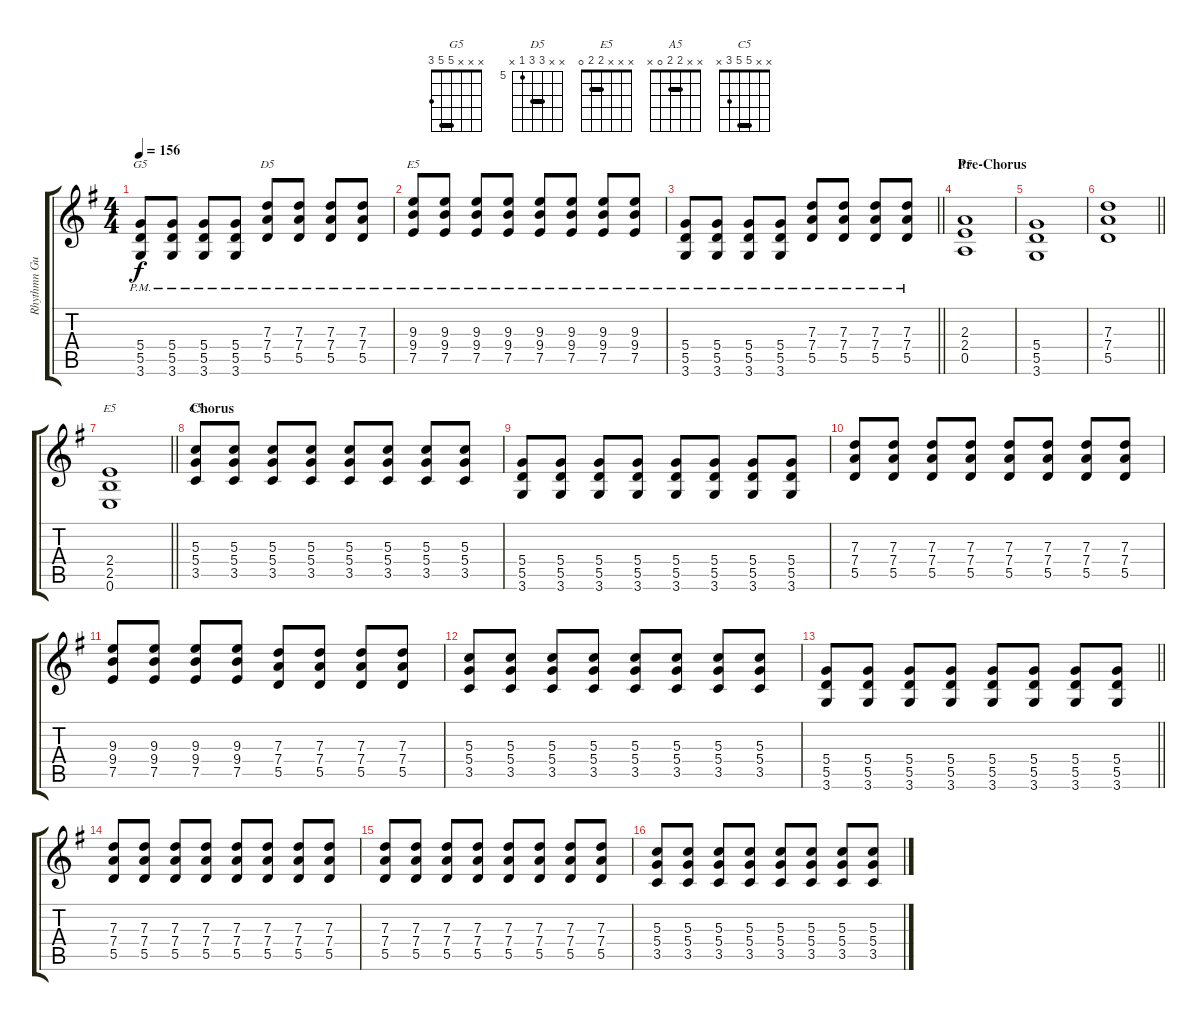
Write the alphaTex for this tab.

\track ("Rhythmn Guitar" "Rhythmn Gu") {instrument overdrivenguitar}
\staff {score tabs}
\tuning (E4 B3 G3 D3 A2 E2) {hide}
\chord ("G5" x x x 5 5 3) {barre 5}
\chord ("D5" x x 7 7 5 x) {firstfret 5 barre 7}
\chord ("E5" x x 9 9 7 x) {firstfret 7 barre 9}
\chord ("A5" x x 2 2 0 x) {barre 2}
\chord ("E5" x x x 2 2 0) {barre 2}
\chord ("C5" x x 5 5 3 x) {barre 5}
\ts (4 4)
\tempo 156
\clef g2
\ks g
(5.4{pm} 5.5{pm} 3.6{pm}).8{ch "G5" dy f} (5.4{pm} 5.5{pm} 3.6{pm}).8 (5.4{pm} 5.5{pm} 3.6{pm}).8 (5.4{pm} 5.5{pm} 3.6{pm}).8 (7.3{pm} 7.4{pm} 5.5{pm}).8{ch "D5"} (7.3{pm} 7.4{pm} 5.5{pm}).8 (7.3{pm} 7.4{pm} 5.5{pm}).8 (7.3{pm} 7.4{pm} 5.5{pm}).8 |
(9.3{pm} 9.4{pm} 7.5{pm}).8{ch "E5"} (9.3{pm} 9.4{pm} 7.5{pm}).8 (9.3{pm} 9.4{pm} 7.5{pm}).8 (9.3{pm} 9.4{pm} 7.5{pm}).8 (9.3{pm} 9.4{pm} 7.5{pm}).8 (9.3{pm} 9.4{pm} 7.5{pm}).8 (9.3{pm} 9.4{pm} 7.5{pm}).8 (9.3{pm} 9.4{pm} 7.5{pm}).8 |
\barLineRight lightlight
(5.4{pm} 5.5{pm} 3.6{pm}).8 (5.4{pm} 5.5{pm} 3.6{pm}).8 (5.4{pm} 5.5{pm} 3.6{pm}).8 (5.4{pm} 5.5{pm} 3.6{pm}).8 (7.3{pm} 7.4{pm} 5.5{pm}).8 (7.3{pm} 7.4{pm} 5.5{pm}).8 (7.3{pm} 7.4{pm} 5.5{pm}).8 (7.3{pm} 7.4{pm} 5.5{pm}).8 |
\section ("" "Pre-Chorus")
(2.3 2.4 0.5).1{ch "A5"} |
(5.4 5.5 3.6).1 |
\barLineRight lightlight
(7.3 7.4 5.5).1 |
\barLineRight lightlight
(2.4 2.5 0.6).1{ch "E5"} |
\section ("" "Chorus")
(5.3 5.4 3.5).8{ch "C5"} (5.3 5.4 3.5).8 (5.3 5.4 3.5).8 (5.3 5.4 3.5).8 (5.3 5.4 3.5).8 (5.3 5.4 3.5).8 (5.3 5.4 3.5).8 (5.3 5.4 3.5).8 |
(5.4 5.5 3.6).8 (5.4 5.5 3.6).8 (5.4 5.5 3.6).8 (5.4 5.5 3.6).8 (5.4 5.5 3.6).8 (5.4 5.5 3.6).8 (5.4 5.5 3.6).8 (5.4 5.5 3.6).8 |
(7.3 7.4 5.5).8 (7.3 7.4 5.5).8 (7.3 7.4 5.5).8 (7.3 7.4 5.5).8 (7.3 7.4 5.5).8 (7.3 7.4 5.5).8 (7.3 7.4 5.5).8 (7.3 7.4 5.5).8 |
(9.3 9.4 7.5).8 (9.3 9.4 7.5).8 (9.3 9.4 7.5).8 (9.3 9.4 7.5).8 (7.3 7.4 5.5).8 (7.3 7.4 5.5).8 (7.3 7.4 5.5).8 (7.3 7.4 5.5).8 |
(5.3 5.4 3.5).8 (5.3 5.4 3.5).8 (5.3 5.4 3.5).8 (5.3 5.4 3.5).8 (5.3 5.4 3.5).8 (5.3 5.4 3.5).8 (5.3 5.4 3.5).8 (5.3 5.4 3.5).8 |
\barLineRight lightlight
(5.4 5.5 3.6).8 (5.4 5.5 3.6).8 (5.4 5.5 3.6).8 (5.4 5.5 3.6).8 (5.4 5.5 3.6).8 (5.4 5.5 3.6).8 (5.4 5.5 3.6).8 (5.4 5.5 3.6).8 |
(7.3 7.4 5.5).8 (7.3 7.4 5.5).8 (7.3 7.4 5.5).8 (7.3 7.4 5.5).8 (7.3 7.4 5.5).8 (7.3 7.4 5.5).8 (7.3 7.4 5.5).8 (7.3 7.4 5.5).8 |
(7.3 7.4 5.5).8 (7.3 7.4 5.5).8 (7.3 7.4 5.5).8 (7.3 7.4 5.5).8 (7.3 7.4 5.5).8 (7.3 7.4 5.5).8 (7.3 7.4 5.5).8 (7.3 7.4 5.5).8 |
(5.3 5.4 3.5).8 (5.3 5.4 3.5).8 (5.3 5.4 3.5).8 (5.3 5.4 3.5).8 (5.3 5.4 3.5).8 (5.3 5.4 3.5).8 (5.3 5.4 3.5).8 (5.3 5.4 3.5).8
